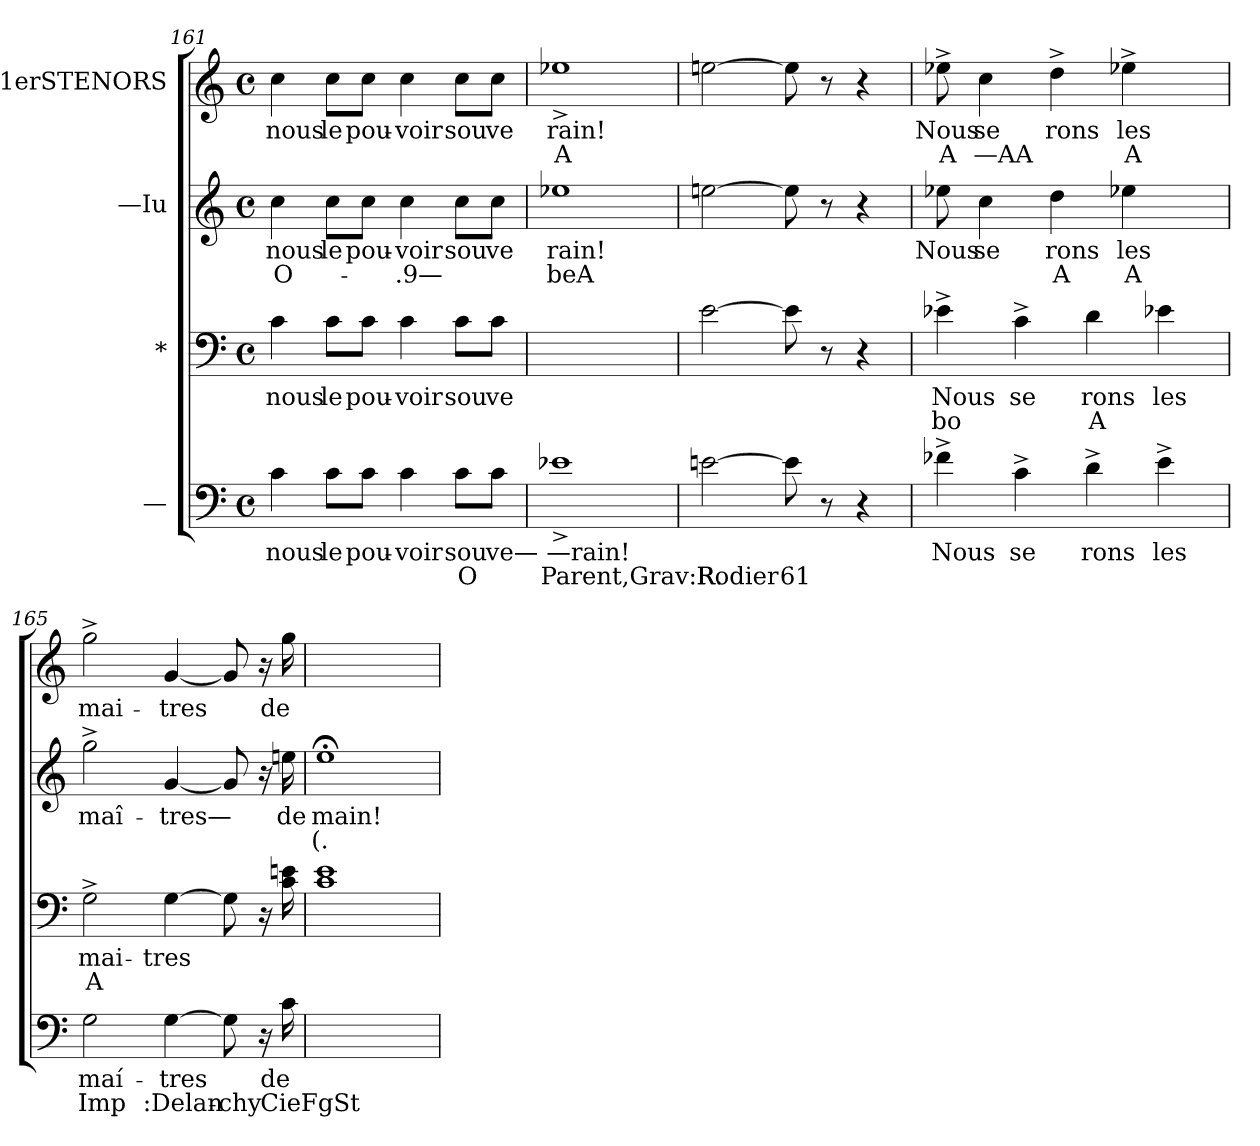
**kern	**text	**text	**kern	**text	**text	**kern	**text	**text	**kern	**text	**text
*part4	*part4	*part4	*part3	*part3	*part3	*part2	*part2	*part2	*part1	*part1	*part1
*staff4	*staff4	*staff4	*staff3	*staff3	*staff3	*staff2	*staff2	*staff2	*staff1	*staff1	*staff1
*I"—	*	*	*I"*	*	*	*I"—Iu	*	*	*I"1erSTENORS	*	*
*clefF4	*	*	*clefF4	*	*	*clefG2	*	*	*clefG2	*	*
*k[]	*	*	*k[]	*	*	*k[]	*	*	*k[]	*	*
*M4/4	*	*	*M4/4	*	*	*M4/4	*	*	*M4/4	*	*
*met(c)	*	*	*met(c)	*	*	*met(c)	*	*	*met(c)	*	*
=161	=161	=161	=161	=161	=161	=161	=161	=161	=161	=161	=161
4ci\	nous	.	4ci\	nous	.	4cci\	nous	O-	4cci\	nous	.
8ci\L	le	.	8ci\L	le	.	8cci\L	le	.	8cci\L	le	.
8ci\J	pou-	.	8ci\J	pou-	.	8cci\J	pou-	.	8cci\J	pou-	.
4ci\	voir	.	4ci\	voir	.	4cci\	voir	.9—	4cci\	voir	.
8ci\L	sou	O	8ci\L	sou	.	8cci\L	sou	.	8cci\L	sou	.
8ci\J	ve—	.	8ci\J	ve	.	8cci\J	ve	.	8cci\J	ve	.
!!LO:LB:g=z
=162	=162	=162	=162	=162	=162	=162	=162	=162	=162	=162	=162
1e-X^>i/	—rain!	Parent,Grav:R.	1ryy	.	.	1ee-Xi/	rain!	beA	1ee-X^>i/	rain!	A
=163	=163	=163	=163	=163	=163	=163	=163	=163	=163	=163	=163
[2eni\	.	Rodier	[2ei\	.	.	[2eeni\	.	.	[2eeni\	.	.
8ei\]	.	61	8ei\]	.	.	8eei\]	.	.	8eei\]	.	.
8r	.	.	8r	.	.	8r	.	.	8r	.	.
4r	.	.	4r	.	.	4r	.	.	4r	.	.
=164	=164	=164	=164	=164	=164	=164	=164	=164	=164	=164	=164
4f-X^>i\	Nous	.	4e-X^>i\	Nous	bo	8ee-Xi\	Nous	.	8ee-X^>i\	Nous	A
.	.	.	.	.	.	4cci\	se	.	4cci\	se	—AA
4c^>i\	se	.	4c^>i\	se	.	.	.	.	.	.	.
.	.	.	.	.	.	4ddi\	rons	A	4dd^>i\	rons	.
4d^>i\	rons	.	4di\	rons	A	.	.	.	.	.	.
.	.	.	.	.	.	4ee-Xi\	les	A	4ee-X^>i\	les	A
4e^>i\	les	.	4e-Xi\	les	.	.	.	.	.	.	.
.	.	.	.	.	.	8ryy	.	.	8ryy	.	.
=165	=165	=165	=165	=165	=165	=165	=165	=165	=165	=165	=165
2Gi\	maí-	Imp	2G^>i\	mai-	A	2gg^>i\	maî-	.	2gg^>i\	mai-	.
[4Gi\	tres	:Delan-	[4Gi\	tres	.	[4gi/	tres—	.	[4gi/	tres	.
8Gi\]	.	chy	8Gi\]	.	.	8gi/]	.	.	8gi/]	.	.
16r	.	.	16r	.	.	16r	.	.	16r	.	.
16ci\	de	CieFgSt	16eni\ 16ci\	.	.	16eeni\	de	.	16ggi\	de	.
=166	=166	=166	=166	=166	=166	=166	=166	=166	=166	=166	=166
1ryy	.	.	1ci/ 1ei/	.	.	1ee;i/	main!	(.	1ryy	.	.
=	=	=	=	=	=	=	=	=	=	=	=
*-	*-	*-	*-	*-	*-	*-	*-	*-	*-	*-	*-
